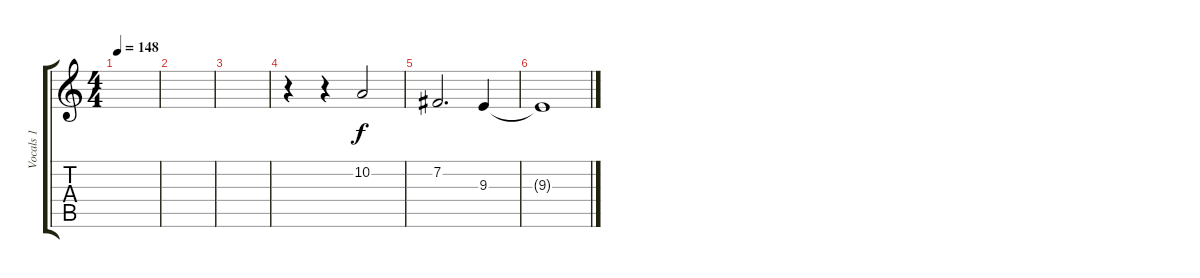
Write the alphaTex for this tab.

\track ("Vocals 1" "Vocals 1") {instrument altosax}
\staff {score tabs}
\tuning (E4 B3 G3 D3 A2 E2) {hide}
\ts (4 4)
\tempo 148
\clef g2
\ks c
|
|
|
r.4 r.4 10.2.2 |
7.2.2{d} 9.3.4 |
9.3{t}.1
